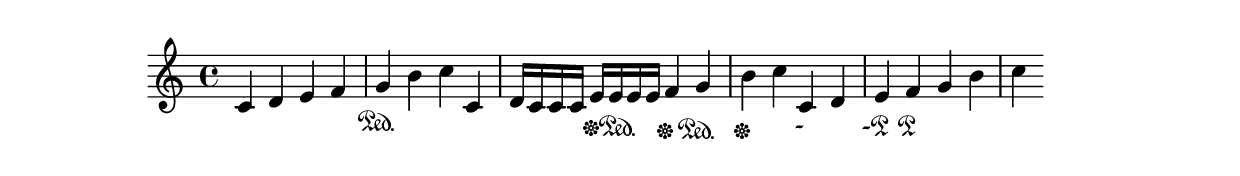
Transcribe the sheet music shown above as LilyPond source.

\version "2.3.17"
\header
{
    texidoc = "The standard piano pedals style comes with Ped symbols.
The pedal string can be also tuned, for example, to a shorter tilde/P variant
at the end of the melody."

}

\score{
    \context Staff \relative c'{
        c4 d e f g
        \sustainDown b c
        c, d16[  c  c c]  e[ e \sustainUp \sustainDown e e ] f4 \sustainUp 
        g\sustainDown  b \sustainUp c 
        \set Staff.pedalSustainStrings = #'("-" "-P" "P")
        \override Staff.SustainPedal   #'padding = #-2
        c, \sustainDown d e \sustainUp \sustainDown f
        \sustainUp g b c
    }
}
